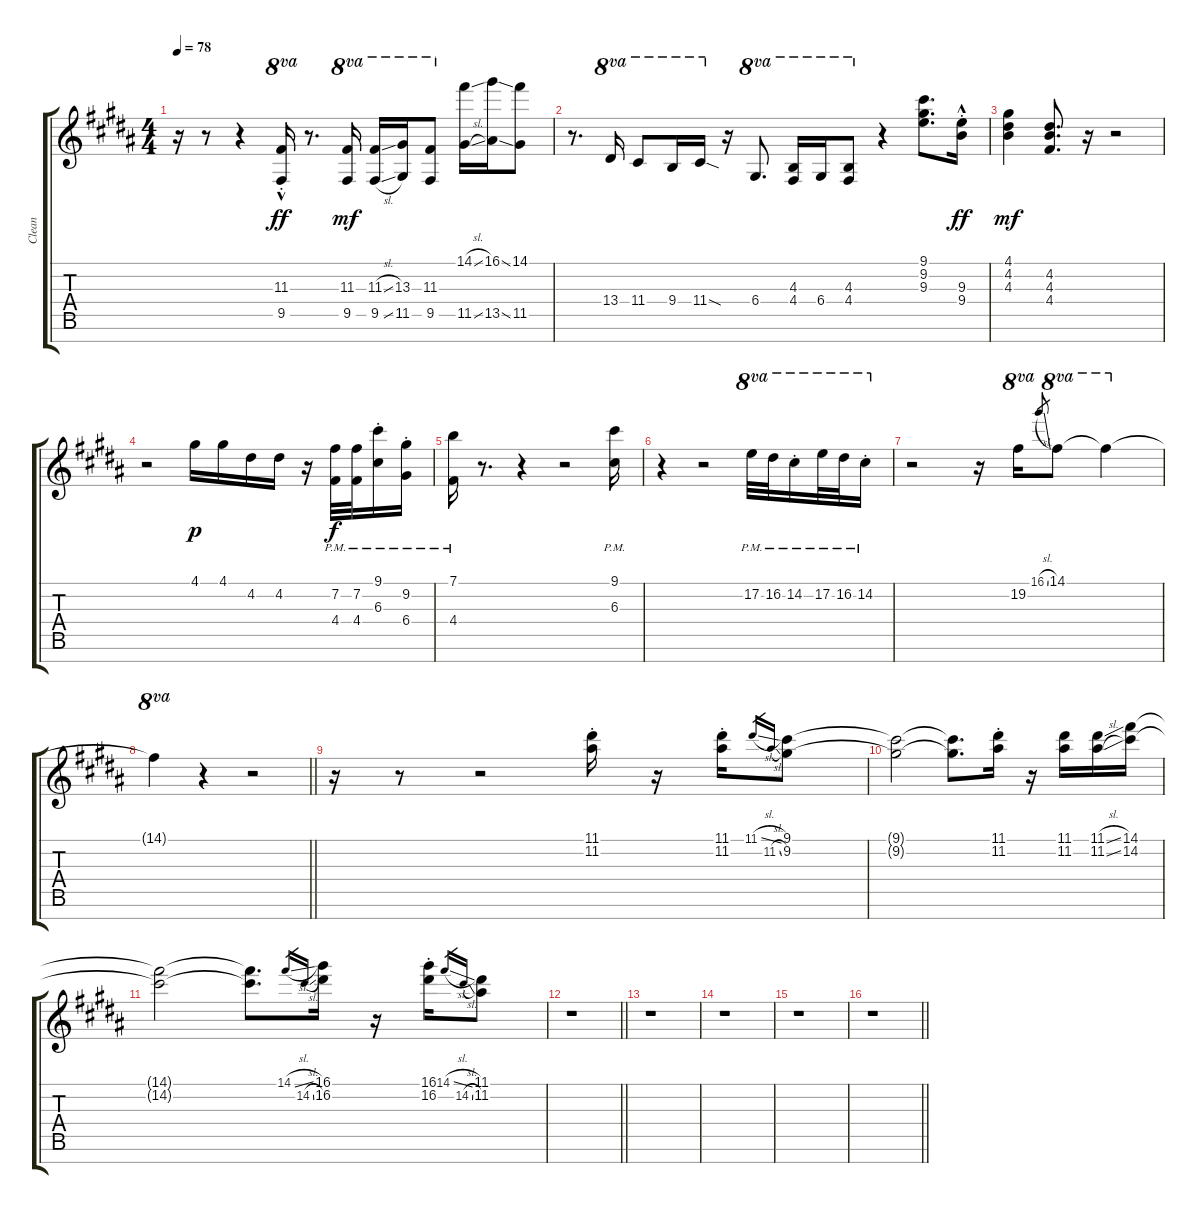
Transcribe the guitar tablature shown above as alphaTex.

\track ("Clean" "Clean") {instrument electricguitarclean}
\staff {score tabs}
\tuning (E4 B3 G3 D3 A2 E2 B1) {hide}
\ts (4 4)
\section ("" " ")
\tempo 78
\clef g2
\ks g#minor
r.16{dy ff} r.8 r.4 (11.3{hac st} 9.5{hac st}).16{ot 8va} r.8{d} (11.3 9.5).16{ot 8va dy mf} (11.3{sl} 9.5{sl}).16{ot 8va} (13.3 11.5).16{ot 8va} (11.3 9.5).8{ot 8va} (14.1{sl} 11.5{sl}).16 (16.1{ss} 13.5{ss}).16 (14.1 11.5).8 |
r.8{d} 13.4.16{ot 8va} 11.4.8{ot 8va} 9.4.16{ot 8va} 11.4{sod}.16{ot 8va} r.16 6.4.8{d ot 8va} (4.3 4.4).16{ot 8va} 6.4.16{ot 8va} (4.3 4.4).8{ot 8va} r.4 (9.1 9.2 9.3).8{d} (9.3{hac st} 9.4{hac st}).16{dy ff} |
(4.1 4.2 4.3).4{dy mf} (4.2 4.3 4.4).8{d} r.16 r.2 |
r.2 4.1.16{dy p} 4.1.16 4.2.16 4.2.16 r.16 (7.2{pm} 4.4{pm}).32{dy f} (7.2{pm} 4.4{pm}).32 (9.1{pm st} 6.3{pm st}).16 (9.2{pm st} 6.4{pm st}).16 |
(7.1{pm} 4.4{pm}).16 r.8{d} r.4 r.2 (9.1{pm} 6.3{pm}).16 |
r.4 r.2 17.2{pm}.32{ot 8va} 16.2{pm}.32{ot 8va} 14.2{pm st}.16{ot 8va} 17.2{pm}.32{ot 8va} 16.2{pm}.32{ot 8va} 14.2{pm st}.16{ot 8va} |
r.2 r.16 19.2.16{ot 8va} 16.1{sl}.8{gr} 14.1.8{ot 8va} 14.1{t}.4{ot 8va} |
\barLineRight lightlight
14.1{t}.4{ot 8va} r.4 r.2 |
r.16 r.8 r.2 (11.1{st} 11.2{st}).16 r.16 (11.1{st} 11.2{st}).16 11.1{sl}.16{gr} 11.2{sl}.16{gr} (9.1 9.2).8 |
(9.1{t} 9.2{t}).2 (9.1{t} 9.2{t}).8{d} (11.1{st} 11.2{st}).16 r.16 (11.1 11.2).16 (11.1{sl} 11.2{sl}).16 (14.1 14.2).16 |
(14.1{t} 14.2{t}).2 (14.1{t} 14.2{t}).8{d} 14.1{sl}.16{gr} 14.2{sl}.16{gr} (16.1 16.2).16 r.16 (16.1{st} 16.2{st}).16 14.1{sl}.16{gr} 14.2{sl}.16{gr} (11.1 11.2).8 |
\barLineRight lightlight
r.1 |
r.1 |
r.1 |
\ks b
r.1 |
\barLineRight lightlight
\ks g#minor
r.1
